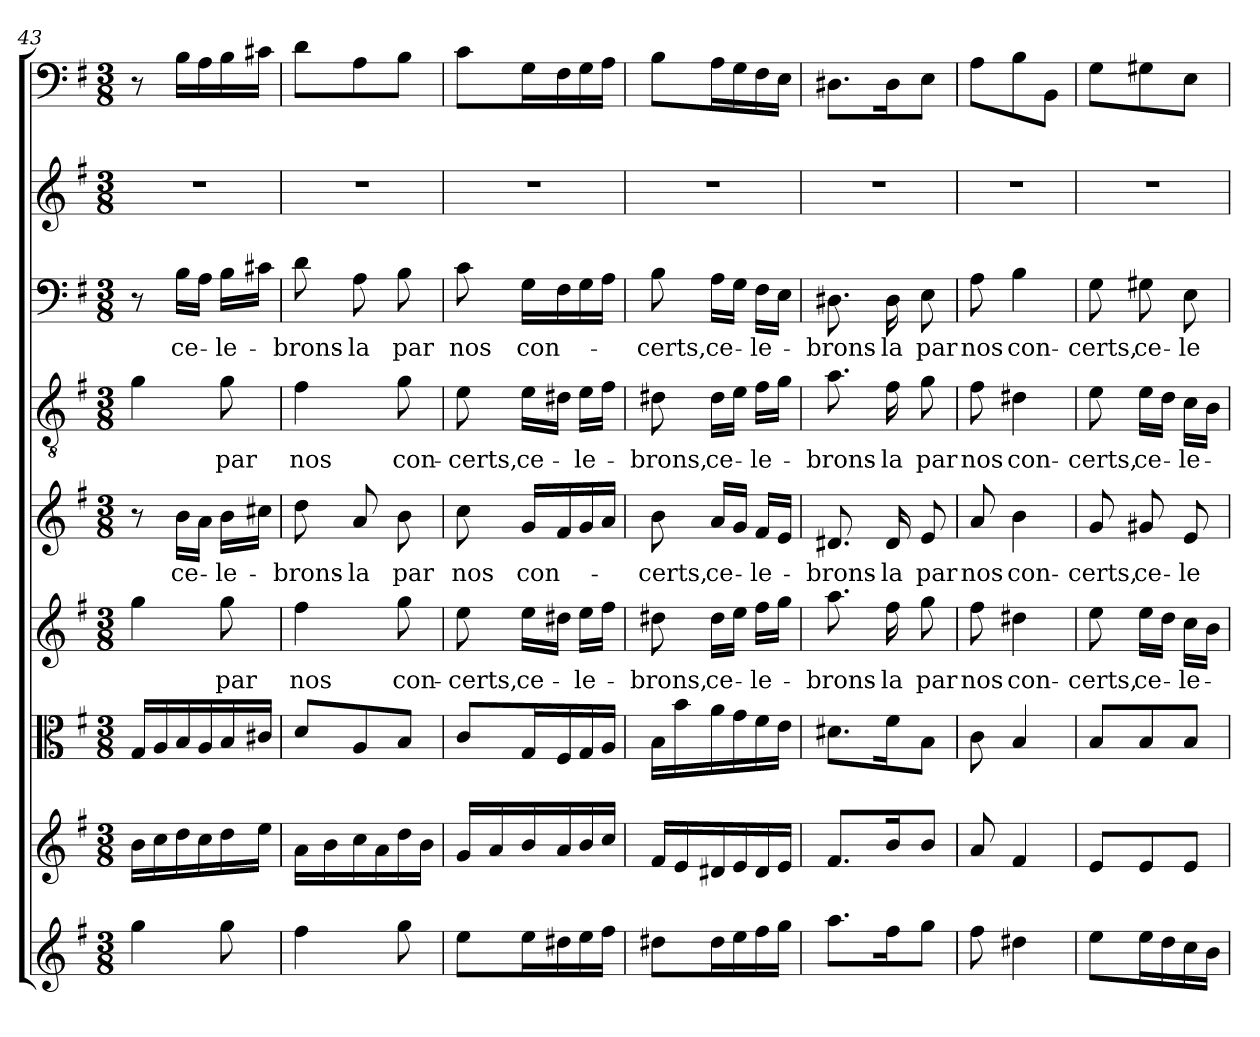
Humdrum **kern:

**kern	**kern	**kern	**kern	**text	**kern	**text	**kern	**text	**kern	**text	**kern	**kern
*part9	*part8	*part7	*part6	*part6	*part5	*part5	*part4	*part4	*part3	*part3	*part2	*part1
*staff9	*staff8	*staff7	*staff6	*staff6	*staff5	*staff5	*staff4	*staff4	*staff3	*staff3	*staff2	*staff1
*clefG2	*clefG2	*clefC3	*clefG2	*	*clefG2	*	*clefGv2	*	*clefF4	*	*clefG2	*clefF4
*k[f#]	*k[f#]	*k[f#]	*k[f#]	*	*k[f#]	*	*k[f#]	*	*k[f#]	*	*k[f#]	*k[f#]
*G:	*G:	*G:	*G:	*	*G:	*	*G:	*	*G:	*	*G:	*G:
*M3/8	*M3/8	*M3/8	*M3/8	*	*M3/8	*	*M3/8	*	*M3/8	*	*M3/8	*M3/8
=43	=43	=43	=43	=43	=43	=43	=43	=43	=43	=43	=43	=43
4gg\	16b\LL	16G/LL	4gg\	.	8r	.	4g\	.	8r	.	4.r	8r
.	16cc\	16A/	.	.	.	.	.	.	.	.	.	.
.	16dd\	16B/	.	.	16b\LL	ce-	.	.	16B\LL	ce-	.	16B\LL
.	16cc\	16A/	.	.	16a\JJ	.	.	.	16A\JJ	.	.	16A\
8gg\	16dd\	16B/	8gg\	par	16b\LL	-le-	8g\	par	16B\LL	-le-	.	16B\
.	16ee\JJ	16c#X/JJ	.	.	16cc#X\JJ	.	.	.	16c#X\JJ	.	.	16c#X\JJ
=44	=44	=44	=44	=44	=44	=44	=44	=44	=44	=44	=44	=44
4ff#\	16a\LL	8d/L	4ff#\	nos	8dd\	-brons-	4f#\	nos	8d\	-brons-	4.r	8d\L
.	16b\	.	.	.	.	.	.	.	.	.	.	.
.	16cc\	8A/	.	.	8a/	-la	.	.	8A\	-la	.	8A\
.	16a\	.	.	.	.	.	.	.	.	.	.	.
8gg\	16dd\	8B/J	8gg\	con-	8b\	par	8g\	con-	8B\	par	.	8B\J
.	16b\JJ	.	.	.	.	.	.	.	.	.	.	.
=45	=45	=45	=45	=45	=45	=45	=45	=45	=45	=45	=45	=45
8ee\L	16g/LL	8c/L	8ee\	-certs,	8cc\	nos	8e\	-certs,	8c\	nos	4.r	8c\L
.	16a/	.	.	.	.	.	.	.	.	.	.	.
16ee\L	16b/	16G/L	16ee\LL	ce-	16g/LL	con-	16e\LL	ce-	16G\LL	con-	.	16G\L
16dd#X\	16a/	16F#/	16dd#X\JJ	.	16f#/	.	16d#X\JJ	.	16F#\	.	.	16F#\
16ee\	16b/	16G/	16ee\LL	-le-	16g/	.	16e\LL	-le-	16G\	.	.	16G\
16ff#\JJ	16cc/JJ	16A/JJ	16ff#\JJ	.	16a/JJ	.	16f#\JJ	.	16A\JJ	.	.	16A\JJ
=46	=46	=46	=46	=46	=46	=46	=46	=46	=46	=46	=46	=46
8dd#X\L	16f#/LL	16B\LL	8dd#X\	-brons,	8b\	-certs,	8d#X\	-brons,	8B\	-certs,	4.r	8B\L
.	16e/	16b\	.	.	.	.	.	.	.	.	.	.
16dd#\L	16d#X/	16a\	16dd#\LL	ce-	16a/LL	ce-	16d#\LL	ce-	16A\LL	ce-	.	16A\L
16ee\	16e/	16g\	16ee\JJ	.	16g/JJ	.	16e\JJ	.	16G\JJ	.	.	16G\
16ff#\	16d#/	16f#\	16ff#\LL	-le-	16f#/LL	-le-	16f#\LL	-le-	16F#\LL	-le-	.	16F#\
16gg\JJ	16e/JJ	16e\JJ	16gg\JJ	.	16e/JJ	.	16g\JJ	.	16E\JJ	.	.	16E\JJ
=47	=47	=47	=47	=47	=47	=47	=47	=47	=47	=47	=47	=47
8.aa\L	8.f#/L	8.d#X\L	8.aa\	-brons-	8.d#X/	-brons-	8.a\	-brons-	8.D#X\	-brons-	4.r	8.D#X\L
16ff#\K	16b/K	16f#\K	16ff#\	-la	16d#/	-la	16f#\	-la	16D#\	-la	.	16D#\K
8gg\J	8b/J	8B\J	8gg\	par	8e/	par	8g\	par	8E\	par	.	8E\J
=48	=48	=48	=48	=48	=48	=48	=48	=48	=48	=48	=48	=48
8ff#\	8a/	8c\	8ff#\	nos	8a/	nos	8f#\	nos	8A\	nos	4.r	8A\L
4dd#X\	4f#/	4B/	4dd#X\	con-	4b\	con-	4d#X\	con-	4B\	con-	.	8B\
.	.	.	.	.	.	.	.	.	.	.	.	8BB\J
=49	=49	=49	=49	=49	=49	=49	=49	=49	=49	=49	=49	=49
8ee\L	8e/L	8B/L	8ee\	-certs,	8g/	-certs,	8e\	-certs,	8G\	-certs,	4.r	8G\L
16ee\L	8e/	8B/	16ee\LL	ce-	8g#X/	ce-	16e\LL	ce-	8G#X\	ce-	.	8G#X\
16dd\	.	.	16dd\JJ	.	.	.	16d\JJ	.	.	.	.	.
16cc\	8e/J	8B/J	16cc\LL	-le-	8e/	-le-	16c\LL	-le-	8E\	-le-	.	8E\J
16b\JJ	.	.	16b\JJ	.	.	.	16B\JJ	.	.	.	.	.
=	=	=	=	=	=	=	=	=	=	=	=	=
*-	*-	*-	*-	*-	*-	*-	*-	*-	*-	*-	*-	*-
